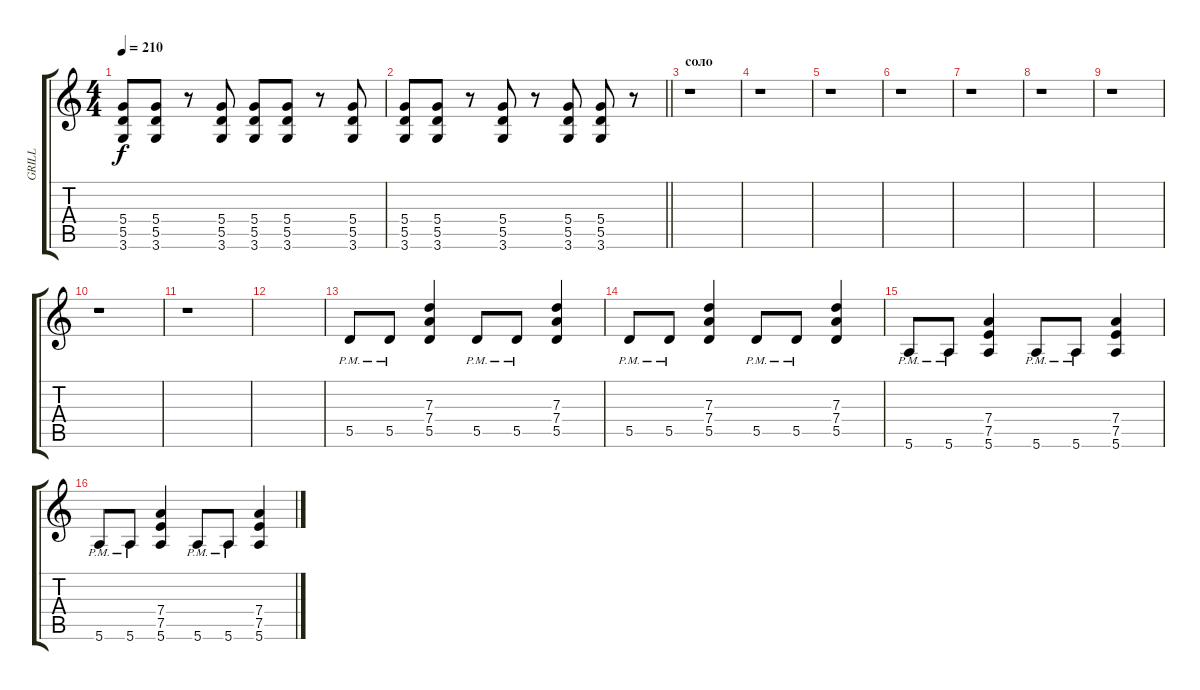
\track ("GRILL" "GRILL") {instrument overdrivenguitar}
\staff {score tabs}
\tuning (E4 B3 G3 D3 A2 E2) {hide}
\ts (4 4)
\tempo 210
\clef g2
\ks c
(5.4 5.5 3.6).8{dy f} (5.4 5.5 3.6).8 r.8 (5.4 5.5 3.6).8 (5.4 5.5 3.6).8 (5.4 5.5 3.6).8 r.8 (5.4 5.5 3.6).8 |
\barLineRight lightlight
(5.4 5.5 3.6).8 (5.4 5.5 3.6).8 r.8 (5.4 5.5 3.6).8 r.8 (5.4 5.5 3.6).8 (5.4 5.5 3.6).8 r.8 |
\section ("" "соло")
r.1 |
r.1 |
r.1 |
r.1 |
r.1 |
r.1 |
r.1 |
r.1 |
r.1 |
|
5.5{pm}.8 5.5{pm}.8 (7.3 7.4 5.5).4 5.5{pm}.8 5.5{pm}.8 (7.3 7.4 5.5).4 |
5.5{pm}.8 5.5{pm}.8 (7.3 7.4 5.5).4 5.5{pm}.8 5.5{pm}.8 (7.3 7.4 5.5).4 |
5.6{pm}.8 5.6{pm}.8 (7.4 7.5 5.6).4 5.6{pm}.8 5.6{pm}.8 (7.4 7.5 5.6).4 |
5.6{pm}.8 5.6{pm}.8 (7.4 7.5 5.6).4 5.6{pm}.8 5.6{pm}.8 (7.4 7.5 5.6).4
